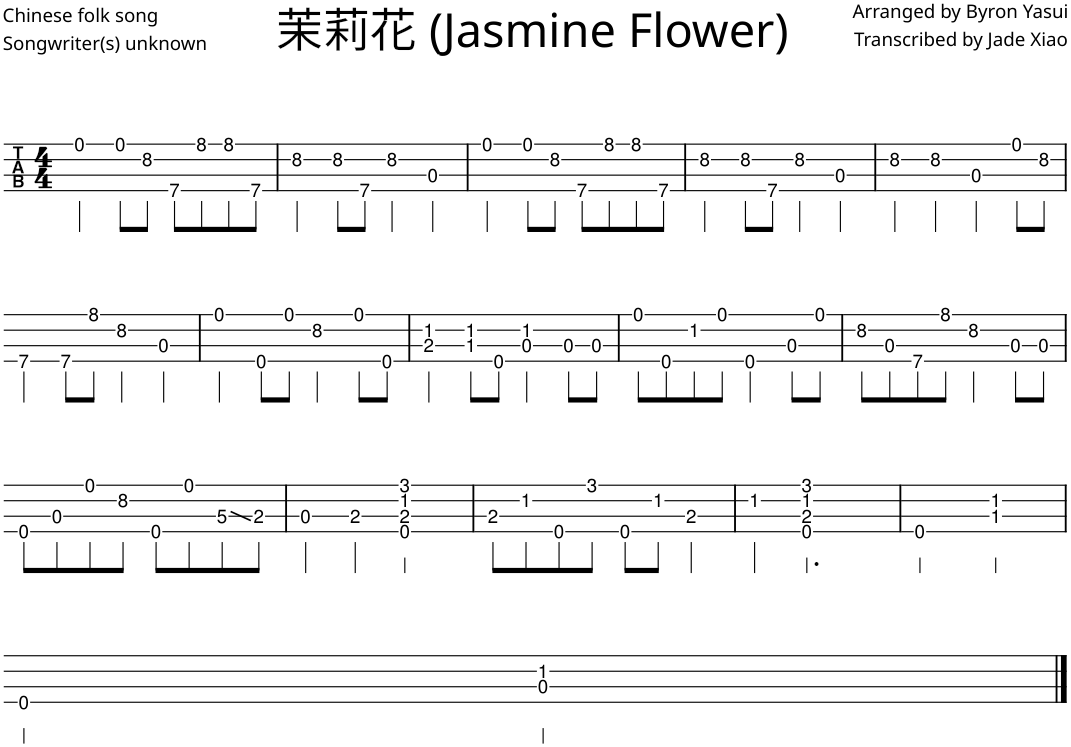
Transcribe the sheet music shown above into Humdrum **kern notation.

**kern	**kern
*part1	*part1
*staff2	*staff1
*I"Ukulele	*
*I'Uk.	*
*stria4	*stria5
*	*clefG2
*k[]	*k[]
*M4/4	*M4/4
=1	=1
4a\	4a
8a\L	8a\L
8cc\J	8cc\J
8dd\L	8dd\L
8ff\	8ff\J
8ff\	8ff\L
8dd\J	8dd\J
=2	=2
4cc\	4cc
8cc\L	8cc\L
8dd\J	8dd\J
4cc\	4cc
4c\	4c
=3	=3
4a\	4a
8a\L	8a\L
8cc\J	8cc\J
8dd\L	8dd\L
8ff\	8ff\J
8ff\	8ff\L
8dd\J	8dd\J
=4	=4
4cc\	4cc
8cc\L	8cc\L
8dd\J	8dd\J
4cc\	4cc
4c\	4c
=5	=5
4cc\	4cc
4cc\	4cc
4c\	4c
8a\L	8a\L
8cc\J	8cc\J
!!LO:LB:g=z
=6	=6
4dd\	4dd
8dd\L	8dd\L
8ff\J	8ff\J
4cc\	4cc
4c\	4c
=7	=7
4a\	4a
8g\L	8g/L
8a\J	8a/J
4cc\	4cc
8a\L	8a/L
8g\J	8g/J
=8	=8
4d\ 4f\	4d 4f
8c#X\ 8f\L	8c#X/ 8f/L
8g\J	8g/J
4cn\ 4f\	4cn 4f
8c\L	8c/L
8c\J	8c/J
=9	=9
8a\L	8a/L
8g\	8g/J
8f\	8f/L
8a\J	8a/J
4g\	4g
8c\L	8c/L
8a\J	8a/J
=10	=10
8cc\L	8cc/L
8c\	8c/J
8dd\	8dd\L
8ff\J	8ff\J
4cc\	4cc
8c\L	8c/L
8c\J	8c/J
!!LO:LB:g=z
=11	=11
8g\L	8g/L
8c\	8c/J
8a\	8a\L
8cc\J	8cc\J
8g\L	8g/L
8a\	8a/J
8f\	8f/L
8d\J	8d/J
=12	=12
4c\	4c
4d\	4d
2g\ 2d\ 2f\ 2cc\	2d 2f 2g 2cc
=13	=13
8d\L	8d/L
8f\	8f/J
8g\	8g/L
8cc\J	8cc/J
8g\L	8g/L
8f\J	8f/J
4d\	4d
=14	=14
4f\	4f
2.g\ 2.d\ 2.f\ 2.cc\	2.d 2.f 2.g 2.cc
=15	=15
2g\	2g
2c#X\ 2f\	2c#X 2f
!!LO:LB:g=z
=16	=16
2g\	2g
2c\ 2f\	2c 2f
==	==
*-	*-
